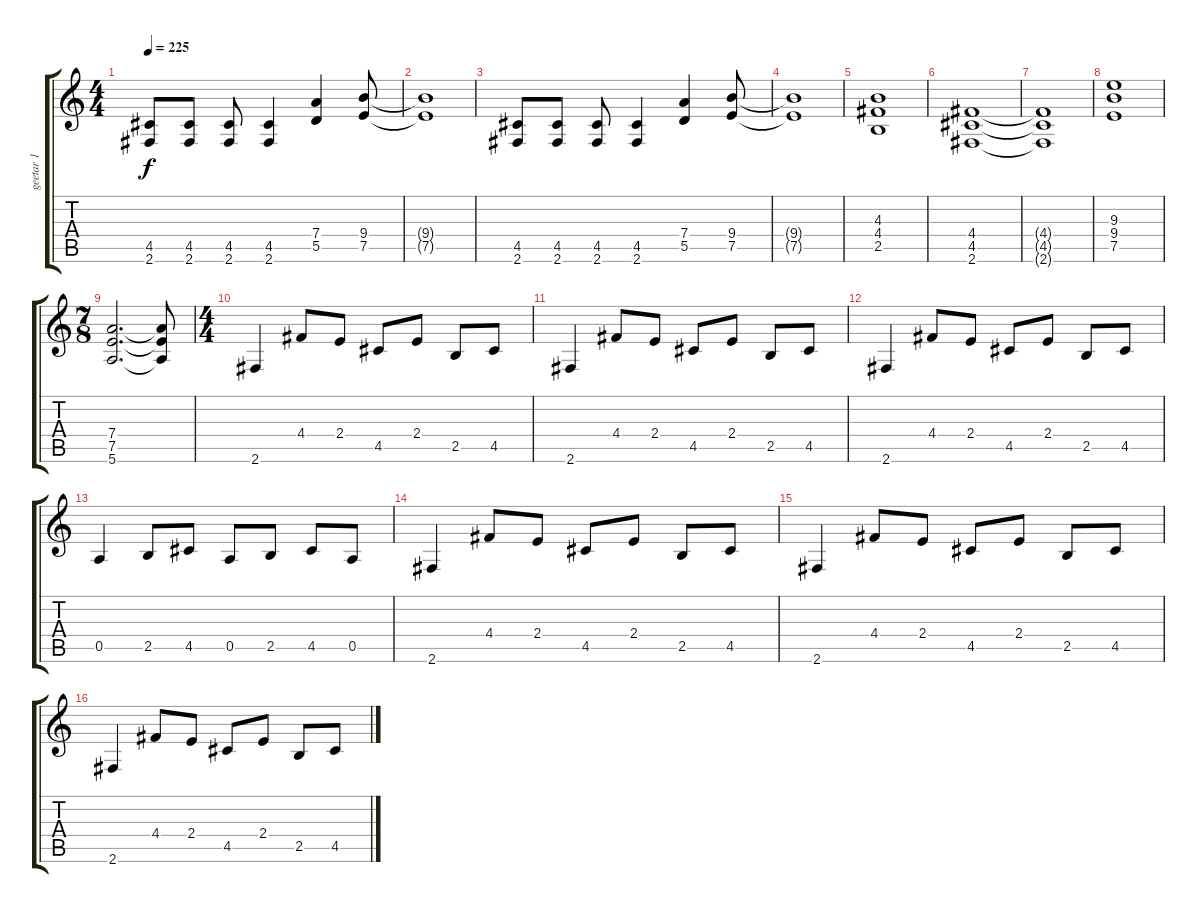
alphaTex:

\track ("geetar 1" "geetar 1") {instrument distortionguitar}
\staff {score tabs}
\tuning (E4 B3 G3 D3 A2 E2) {hide}
\ts (4 4)
\tempo 225
\clef g2
\ks c
(4.5 2.6).8{dy f} (4.5 2.6).8 (4.5 2.6).8 (4.5 2.6).4 (7.4 5.5).4 (9.4 7.5).8 |
(9.4{t} 7.5{t}).1 |
(4.5 2.6).8 (4.5 2.6).8 (4.5 2.6).8 (4.5 2.6).4 (7.4 5.5).4 (9.4 7.5).8 |
(9.4{t} 7.5{t}).1 |
(4.3 4.4 2.5).1 |
(4.4 4.5 2.6).1 |
(4.4{t} 4.5{t} 2.6{t}).1 |
(9.3 9.4 7.5).1 |
\ts (7 8)
(7.4 7.5 5.6).2{d} (7.4{t} 7.5{t} 5.6{t}).8 |
\ts (4 4)
2.6.4 4.4.8 2.4.8 4.5.8 2.4.8 2.5.8 4.5.8 |
2.6.4 4.4.8 2.4.8 4.5.8 2.4.8 2.5.8 4.5.8 |
2.6.4 4.4.8 2.4.8 4.5.8 2.4.8 2.5.8 4.5.8 |
0.5.4 2.5.8 4.5.8 0.5.8 2.5.8 4.5.8 0.5.8 |
2.6.4 4.4.8 2.4.8 4.5.8 2.4.8 2.5.8 4.5.8 |
2.6.4 4.4.8 2.4.8 4.5.8 2.4.8 2.5.8 4.5.8 |
2.6.4 4.4.8 2.4.8 4.5.8 2.4.8 2.5.8 4.5.8
